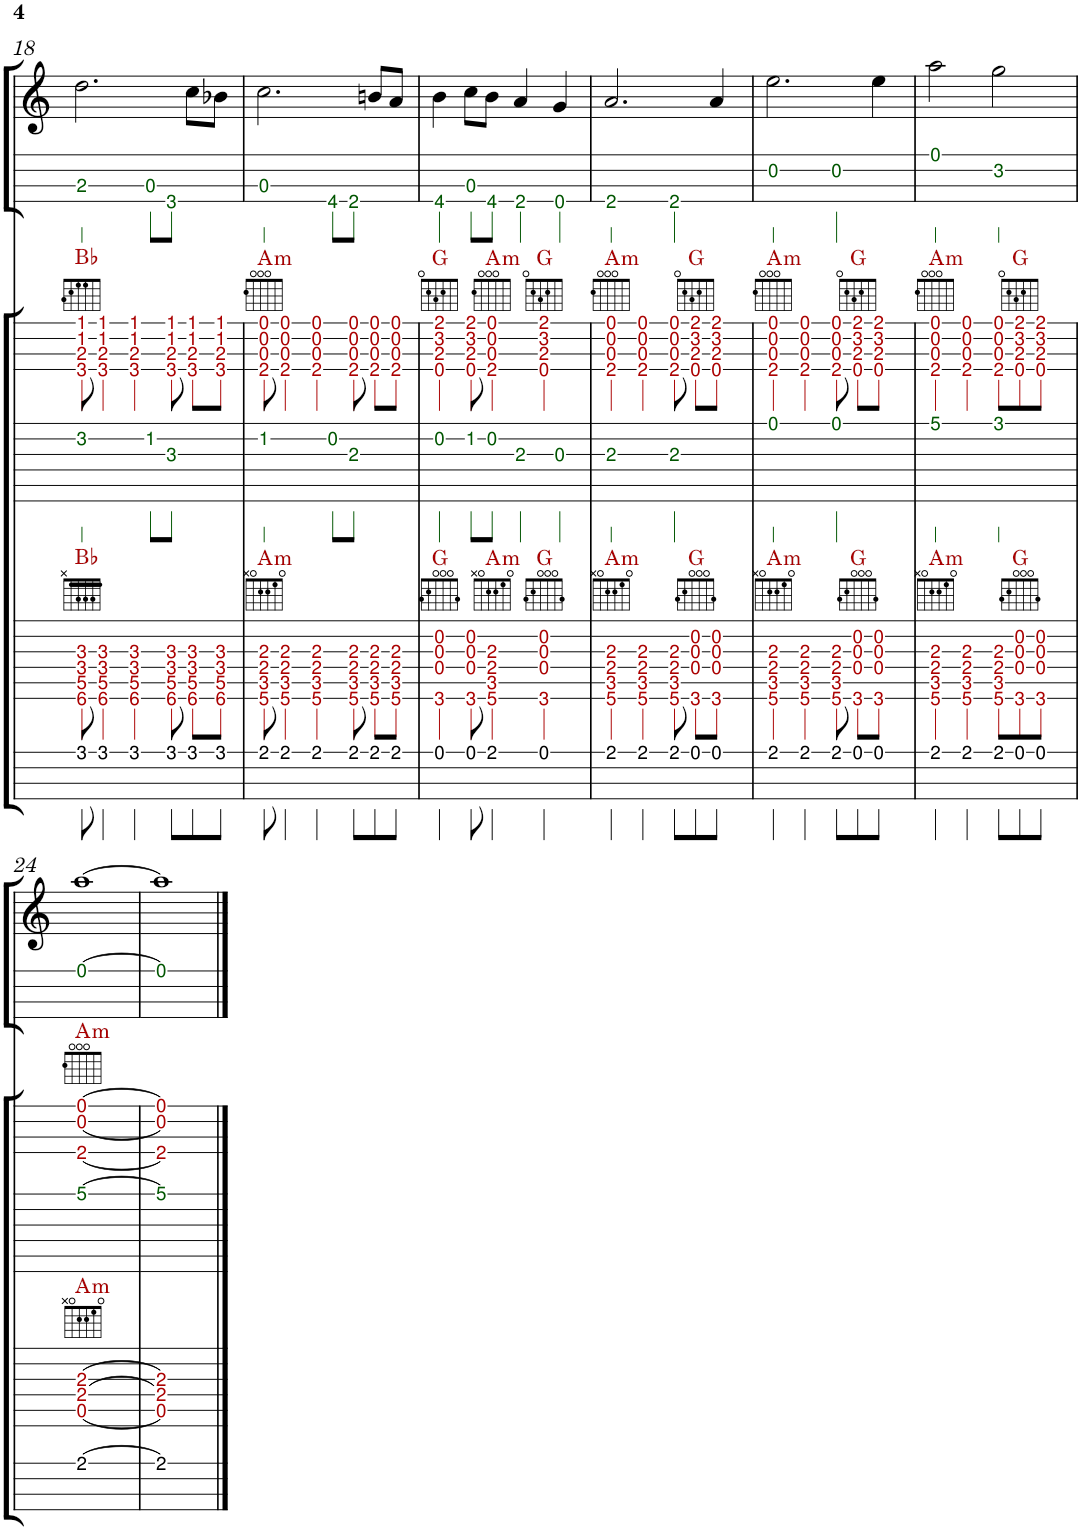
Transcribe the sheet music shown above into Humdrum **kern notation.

**kern	**kern	**harte	**kern	**kern	**harte	**kern	**kern
*part6	*part5	*part5	*part4	*part3	*part3	*part2	*part1
*staff6	*staff5	*	*staff4	*staff3	*	*staff2	*staff1
*I"Bass Guitar	*I"Guitar	*	*I"Guitar	*I"Ukulele	*	*I"Ukulele	*I"Mandolin
!!LO:PB:g=z
*	*	*	*	*	*	*	*clefG2
*k[]	*k[]	*	*k[]	*k[]	*	*k[]	*k[]
*M4/4	*M4/4	*	*M4/4	*M4/4	*	*M4/4	*M4/4
=18	=18	=18	=18	=18	=18	=18	=18
8BB-\	8BB-i\ 8Di\ 8Fi\ 8B-i\	Bb:maj	2dj\	8B-i\ 8di\ 8fi\ 8b-i\	Bb:maj	2dj\	2.dd\
4BB-\	4BB-i\ 4Di\ 4Fi\ 4B-i\	.	.	4B-i\ 4di\ 4fi\ 4b-i\	.	.	.
4BB-\	4BB-i\ 4Di\ 4Fi\ 4B-i\	.	.	4B-i\ 4di\ 4fi\ 4b-i\	.	.	.
.	.	.	8cj\L	.	.	8cj\L	.
8BB-\L	8BB-i\ 8Di\ 8Fi\ 8B-i\	.	8B-j\J	8B-i\ 8di\ 8fi\ 8b-i\	.	8B-j\J	.
8BB-\	8BB-i\ 8Di\ 8Fi\ 8B-i\L	.	4ryy	8B-i\ 8di\ 8fi\ 8b-i\L	.	4ryy	8cc\L
8BB-\J	8BB-i\ 8Di\ 8Fi\ 8B-i\J	.	.	8B-i\ 8di\ 8fi\ 8b-i\J	.	.	8b-X\J
=19	=19	=19	=19	=19	=19	=19	=19
!	!	!LO:H:kt=m	!	!	!LO:H:kt=m	!	!
8AA\	8AAi\ 8Ci\ 8Ei\ 8Ai\	A:min	2cj\	8Ai\ 8ci\ 8ei\ 8ai\	A:min	2cj\	2.cc\
4AA\	4AAi\ 4Ci\ 4Ei\ 4Ai\	.	.	4Ai\ 4ci\ 4ei\ 4ai\	.	.	.
4AA\	4AAi\ 4Ci\ 4Ei\ 4Ai\	.	.	4Ai\ 4ci\ 4ei\ 4ai\	.	.	.
.	.	.	8Bj\L	.	.	8Bj\L	.
8AA\L	8AAi\ 8Ci\ 8Ei\ 8Ai\	.	8Aj\J	8Ai\ 8ci\ 8ei\ 8ai\	.	8Aj\J	.
8AA\	8AAi\ 8Ci\ 8Ei\ 8Ai\L	.	4ryy	8Ai\ 8ci\ 8ei\ 8ai\L	.	4ryy	8bn/L
8AA\J	8AAi\ 8Ci\ 8Ei\ 8Ai\J	.	.	8Ai\ 8ci\ 8ei\ 8ai\J	.	.	8a/J
=20	=20	=20	=20	=20	=20	=20	=20
4GG\	4GGi\ 4Di\ 4Gi\ 4Bi\	G:maj	4Bj\	4Gi\ 4di\ 4gi\ 4bi\	G:maj	4Bj\	4b\
8GG\	8GGi\ 8Di\ 8Gi\ 8Bi\	.	8cj\L	8Gi\ 8di\ 8gi\ 8bi\	.	8cj\L	8cc\L
!	!	!LO:H:kt=m	!	!	!LO:H:kt=m	!	!
4AA\	4AAi\ 4Ci\ 4Ei\ 4Ai\	A:min	8Bj\J	4Ai\ 4ci\ 4ei\ 4ai\	A:min	8Bj\J	8b\J
.	.	.	4Aj\	.	.	4Aj\	4a/
4GG\	4GGi\ 4Di\ 4Gi\ 4Bi\	G:maj	.	4Gi\ 4di\ 4gi\ 4bi\	G:maj	.	.
.	.	.	4Gj\	.	.	4Gj\	4g/
8ryy	8ryy	.	.	8ryy	.	.	.
=21	=21	=21	=21	=21	=21	=21	=21
!	!	!LO:H:kt=m	!	!	!LO:H:kt=m	!	!
4AA\	4AAi\ 4Ci\ 4Ei\ 4Ai\	A:min	2Aj\	4Ai\ 4ci\ 4ei\ 4ai\	A:min	2Aj\	2.a/
4AA\	4AAi\ 4Ci\ 4Ei\ 4Ai\	.	.	4Ai\ 4ci\ 4ei\ 4ai\	.	.	.
8AA\L	8AAi\ 8Ci\ 8Ei\ 8Ai\	.	4Aj\	8Ai\ 8ci\ 8ei\ 8ai\	.	4Aj\	.
8GG\	8GGi\ 8Di\ 8Gi\ 8Bi\L	G:maj	.	8Gi\ 8di\ 8gi\ 8bi\L	G:maj	.	.
8GG\J	8GGi\ 8Di\ 8Gi\ 8Bi\J	.	4ryy	8Gi\ 8di\ 8gi\ 8bi\J	.	4ryy	4a/
8ryy	8ryy	.	.	8ryy	.	.	.
=22	=22	=22	=22	=22	=22	=22	=22
!	!	!LO:H:kt=m	!	!	!LO:H:kt=m	!	!
4AA\	4AAi\ 4Ci\ 4Ei\ 4Ai\	A:min	2ej\	4Ai\ 4ci\ 4ei\ 4ai\	A:min	2ej\	2.ee\
4AA\	4AAi\ 4Ci\ 4Ei\ 4Ai\	.	.	4Ai\ 4ci\ 4ei\ 4ai\	.	.	.
8AA\L	8AAi\ 8Ci\ 8Ei\ 8Ai\	.	4ej\	8Ai\ 8ci\ 8ei\ 8ai\	.	4ej\	.
8GG\	8GGi\ 8Di\ 8Gi\ 8Bi\L	G:maj	.	8Gi\ 8di\ 8gi\ 8bi\L	G:maj	.	.
8GG\J	8GGi\ 8Di\ 8Gi\ 8Bi\J	.	4ryy	8Gi\ 8di\ 8gi\ 8bi\J	.	4ryy	4ee\
8ryy	8ryy	.	.	8ryy	.	.	.
=23	=23	=23	=23	=23	=23	=23	=23
!	!	!LO:H:kt=m	!	!	!LO:H:kt=m	!	!
4AA\	4AAi\ 4Ci\ 4Ei\ 4Ai\	A:min	2aj\	4Ai\ 4ci\ 4ei\ 4ai\	A:min	2aj\	2aa\
4AA\	4AAi\ 4Ci\ 4Ei\ 4Ai\	.	.	4Ai\ 4ci\ 4ei\ 4ai\	.	.	.
8AA\L	8AAi\ 8Ci\ 8Ei\ 8Ai\L	.	2gj\	8Ai\ 8ci\ 8ei\ 8ai\L	.	2gj\	2gg\
8GG\	8GGi\ 8Di\ 8Gi\ 8Bi\	G:maj	.	8Gi\ 8di\ 8gi\ 8bi\	G:maj	.	.
8GG\J	8GGi\ 8Di\ 8Gi\ 8Bi\J	.	.	8Gi\ 8di\ 8gi\ 8bi\J	.	.	.
8ryy	8ryy	.	.	8ryy	.	.	.
!!LO:LB:g=z
=24	=24	=24	=24	=24	=24	=24	=24
!	!	!LO:H:kt=m	!	!	!LO:H:kt=m	!	!
[1AA	[1AAi [1Ei [1Ai	A:min	[1aj	[1Ai [1ei [1ai	A:min	[1aj	[1aa
=25	=25	=25	=25	=25	=25	=25	=25
1AA]	1AAi] 1Ei] 1Ai]	.	1aj]	1Ai] 1ei] 1ai]	.	1aj]	1aa]
==	==	==	==	==	==	==	==
*-	*-	*-	*-	*-	*-	*-	*-
